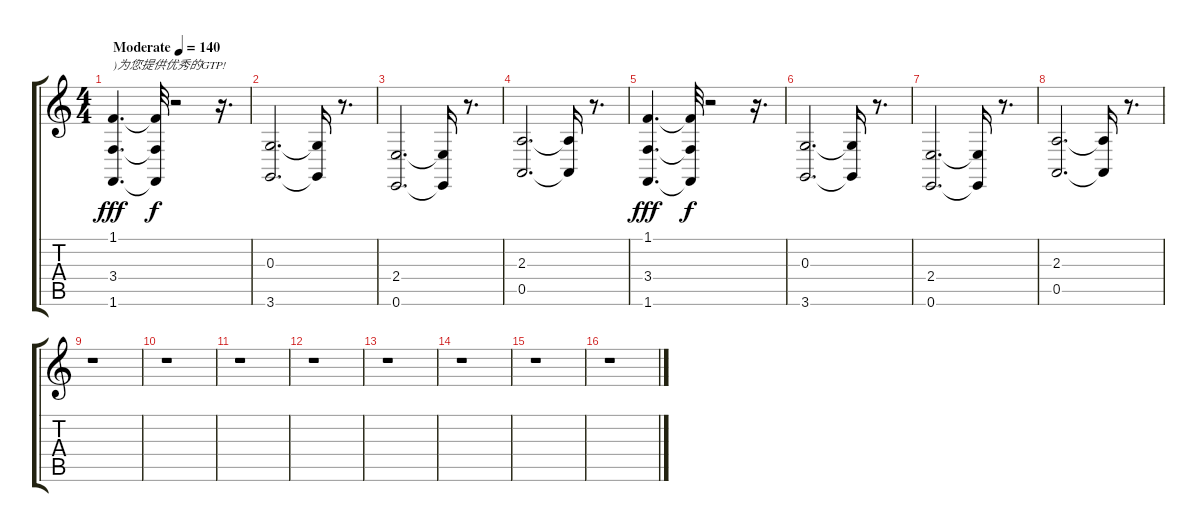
\track "" {instrument acousticgrandpiano}
\staff {score tabs}
\tuning (E4 B3 G3 D3 A2 E2) {hide}
\ts (4 4)
\tempo (140 "Moderate")
\clef g2
\ks c
(1.1 3.4 1.6).4{d txt ")为您提供优秀的GTP!" dy fff instrument acousticgrandpiano} (1.1{t} 3.4{t} 1.6{t}).32{dy f} r.2 r.16{d} |
(0.3 3.6).2{d} (0.3{t} 3.6{t}).16 r.8{d} |
(2.4 0.6).2{d} (2.4{t} 0.6{t}).16 r.8{d} |
(2.3 0.5).2{d} (2.3{t} 0.5{t}).16 r.8{d} |
(1.1 3.4 1.6).4{d dy fff} (1.1{t} 3.4{t} 1.6{t}).32{dy f} r.2 r.16{d} |
(0.3 3.6).2{d} (0.3{t} 3.6{t}).16 r.8{d} |
(2.4 0.6).2{d} (2.4{t} 0.6{t}).16 r.8{d} |
(2.3 0.5).2{d} (2.3{t} 0.5{t}).16 r.8{d} |
r.1 |
r.1 |
r.1 |
r.1 |
r.1 |
r.1 |
r.1 |
r.1
